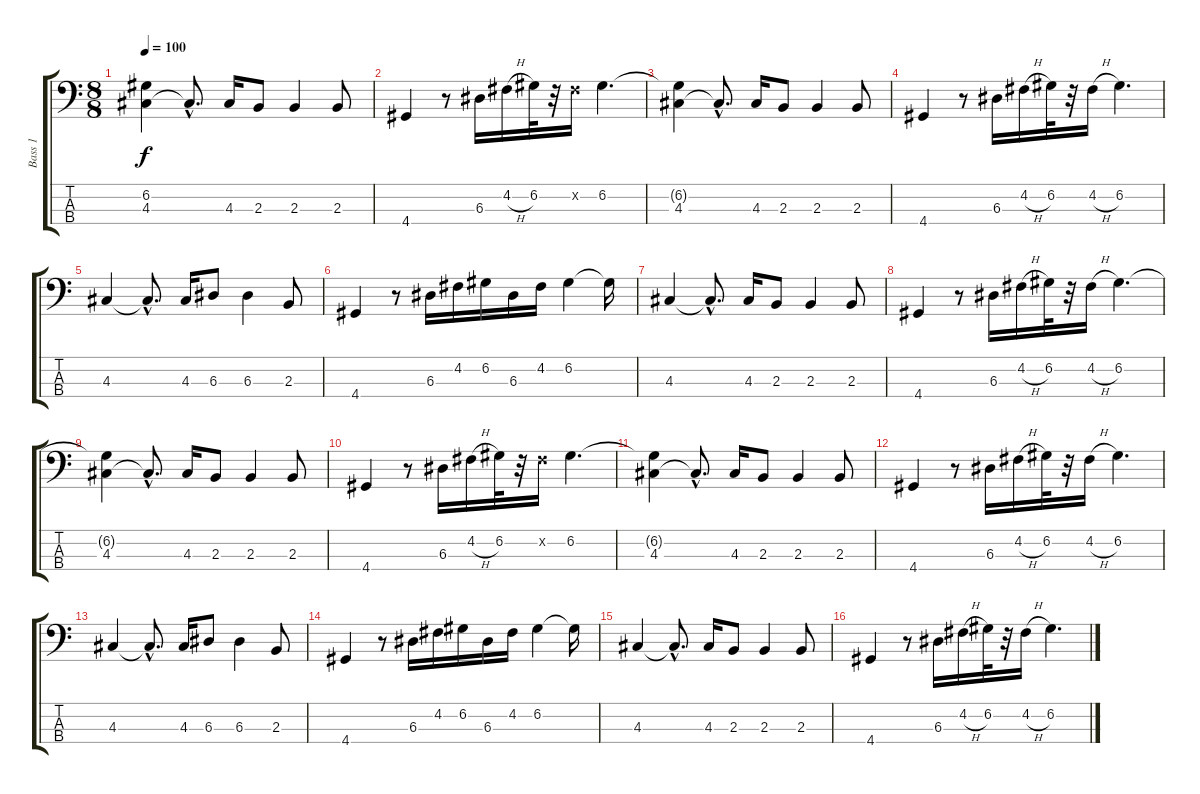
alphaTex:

\track ("Bass 1" "Bass 1") {instrument electricbassfinger}
\staff {score tabs}
\tuning (G2 D2 A1 E1) {hide}
\ts (8 8)
\tempo 100
\clef f4
\ks c
(6.2{t} 4.3).4{dy f} 4.3{hac t}.8{d} 4.3.16 2.3.8 2.3.4 2.3.8 |
4.4.4 r.8 6.3.16 4.2{h}.16 6.2.32 r.32 4.2{x}.16 6.2.4{d} |
(6.2{t} 4.3).4 4.3{hac t}.8{d} 4.3.16 2.3.8 2.3.4 2.3.8 |
4.4.4 r.8 6.3.16 4.2{h}.16 6.2.32 r.32 4.2{h}.16 6.2.4{d} |
4.3.4 4.3{hac t}.8{d} 4.3.16 6.3.8 6.3.4 2.3.8 |
4.4.4 r.8 6.3.16 4.2.16 6.2.16 6.3.16 4.2.16 6.2.4 6.2{t}.16 |
4.3.4 4.3{hac t}.8{d} 4.3.16 2.3.8 2.3.4 2.3.8 |
4.4.4 r.8 6.3.16 4.2{h}.16 6.2.32 r.32 4.2{h}.16 6.2.4{d} |
(6.2{t} 4.3).4 4.3{hac t}.8{d} 4.3.16 2.3.8 2.3.4 2.3.8 |
4.4.4 r.8 6.3.16 4.2{h}.16 6.2.32 r.32 4.2{x}.16 6.2.4{d} |
(6.2{t} 4.3).4 4.3{hac t}.8{d} 4.3.16 2.3.8 2.3.4 2.3.8 |
4.4.4 r.8 6.3.16 4.2{h}.16 6.2.32 r.32 4.2{h}.16 6.2.4{d} |
4.3.4 4.3{hac t}.8{d} 4.3.16 6.3.8 6.3.4 2.3.8 |
4.4.4 r.8 6.3.16 4.2.16 6.2.16 6.3.16 4.2.16 6.2.4 6.2{t}.16 |
4.3.4 4.3{hac t}.8{d} 4.3.16 2.3.8 2.3.4 2.3.8 |
4.4.4 r.8 6.3.16 4.2{h}.16 6.2.32 r.32 4.2{h}.16 6.2.4{d}
